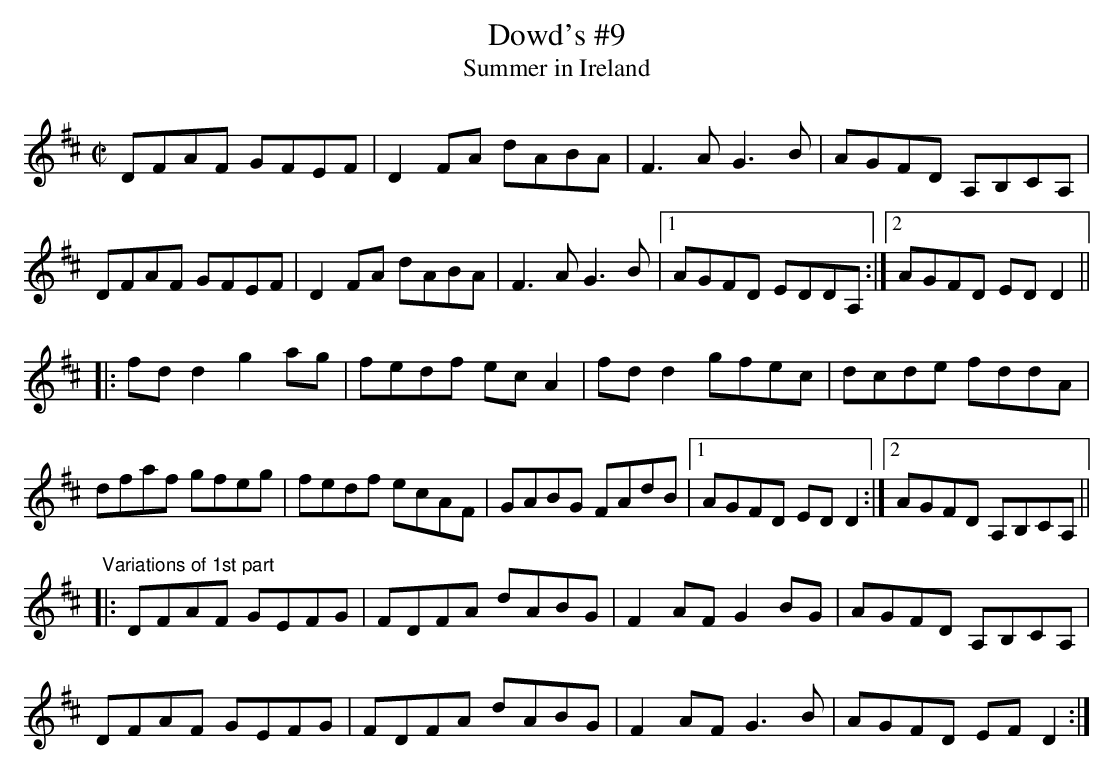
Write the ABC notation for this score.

X:1
T:Dowd's #9
T:Summer in Ireland
M:C|
K:D
DFAF GFEF|D2FA dABA|F3A G3B|AGFD A,B,CA,|
DFAF GFEF|D2FA dABA|F3A G3B|1 AGFD EDDA,:|2 AGFD EDD2||
|:fdd2 g2ag|fedf ecA2|fdd2 gfec|dcde fddA|
dfaf gfeg|fedf ecAF|GABG FAdB|1 AGFD EDD2:|2 AGFD A,B,CA,||
"Variations of 1st part"
|:DFAF GEFG|FDFA dABG|F2AF G2BG|AGFD A,B,CA,|
DFAF GEFG|FDFA dABG|F2AF G3B|AGFD EFD2:|
